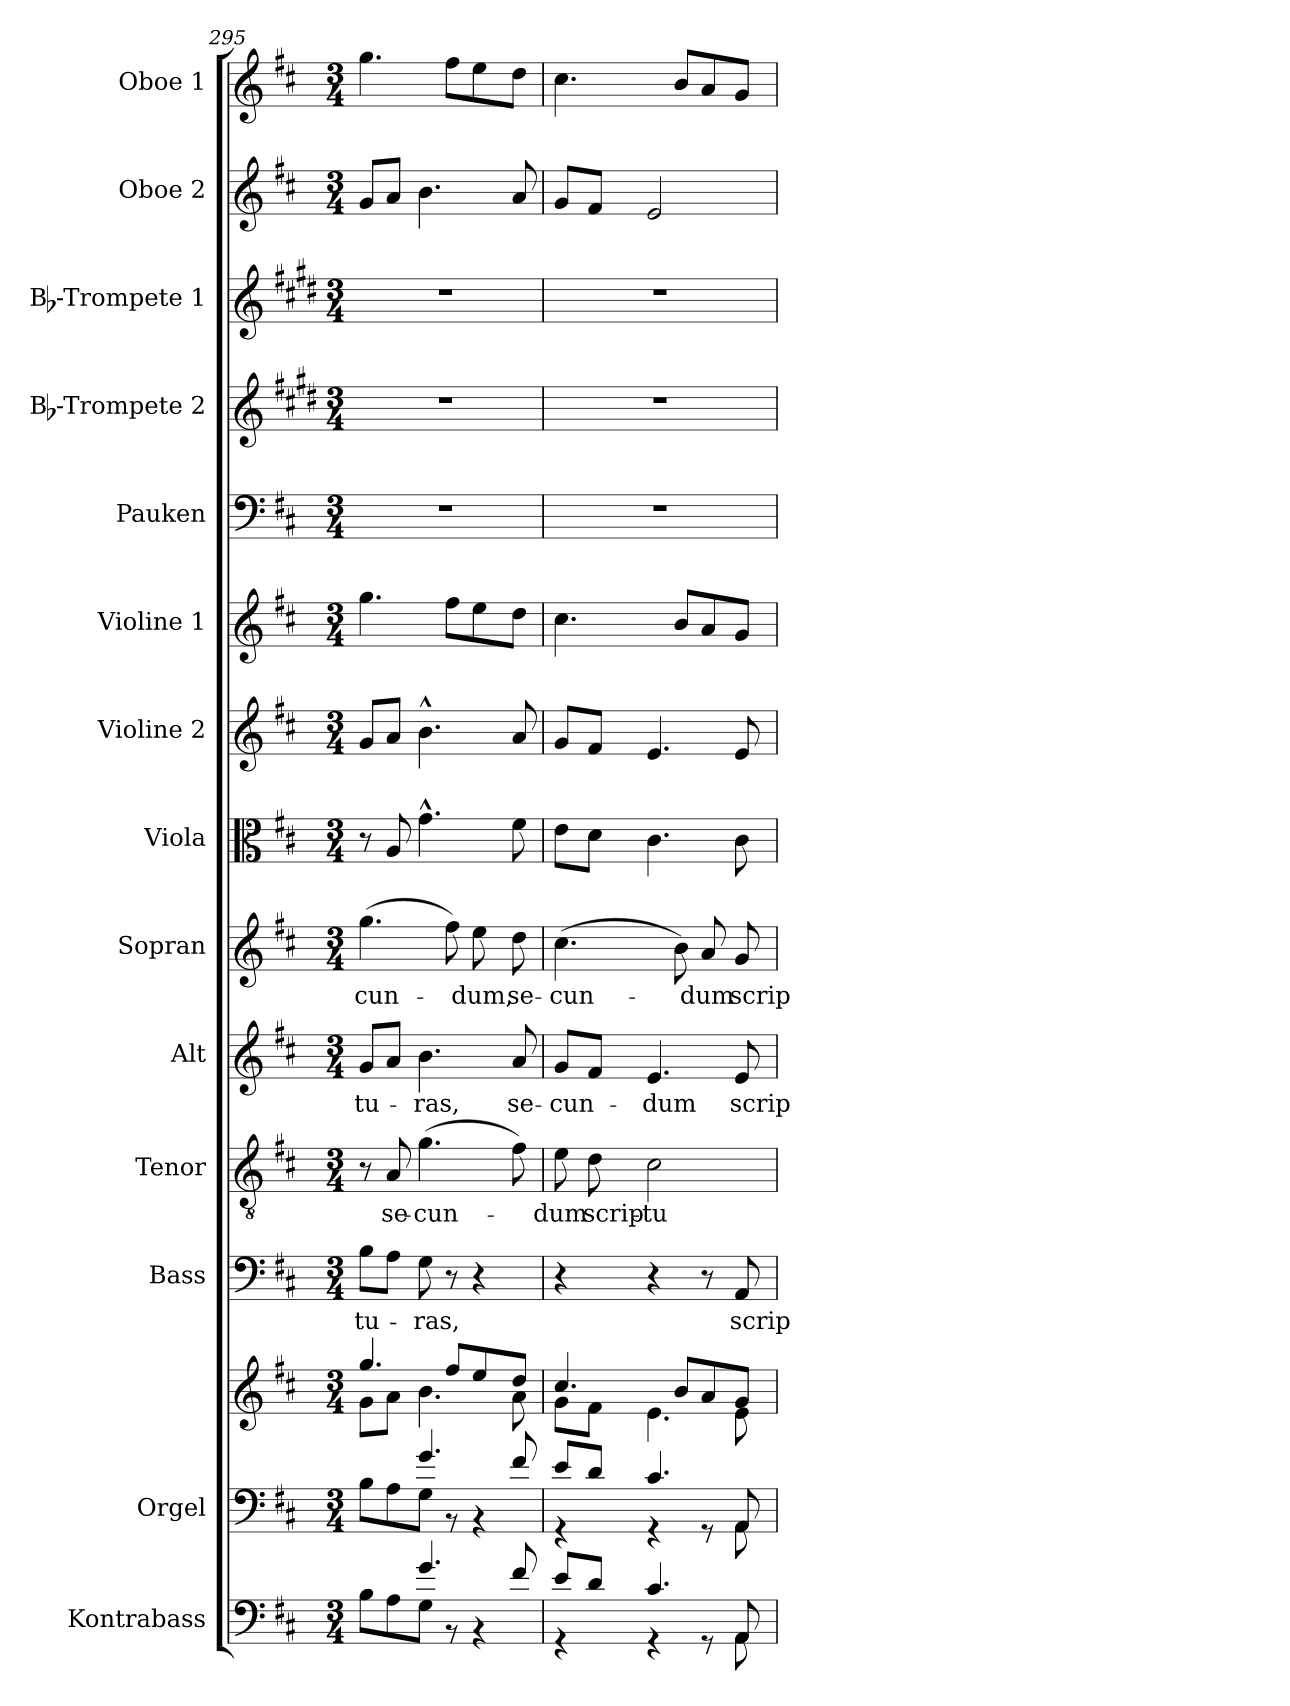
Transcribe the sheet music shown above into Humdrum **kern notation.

**kern	**kern	**kern	**kern	**text	**kern	**text	**kern	**text	**kern	**text	**kern	**kern	**kern	**kern	**kern	**kern	**kern	**kern
*part14	*part13	*part13	*part12	*part12	*part11	*part11	*part10	*part10	*part9	*part9	*part8	*part7	*part6	*part5	*part4	*part3	*part2	*part1
*staff15	*staff14	*staff13	*staff12	*staff12	*staff11	*staff11	*staff10	*staff10	*staff9	*staff9	*staff8	*staff7	*staff6	*staff5	*staff4	*staff3	*staff2	*staff1
*I"Kontrabass	*I"Orgel	*	*I"Bass	*	*I"Tenor	*	*I"Alt	*	*I"Sopran	*	*I"Viola	*I"Violine 2	*I"Violine 1	*I"Pauken	*I"Bb-Trompete 2	*I"Bb-Trompete 1	*I"Oboe 2	*I"Oboe 1
*I'Kb.	*I'Org.	*	*I'B.	*	*I'T.	*	*I'A.	*	*I'S.	*	*I'Vla.	*I'Vl. 2	*I'Vl. 1	*I'Pk.	*I'Bb Trp. 2	*I'Bb Trp. 1	*I'Ob. 2	*I'Ob. 1
*clefF4	*clefF4	*clefG2	*clefF4	*	*clefGv2	*	*clefG2	*	*clefG2	*	*clefC3	*clefG2	*clefG2	*clefF4	*clefG2	*clefG2	*clefG2	*clefG2
*ITrd7c12	*	*	*	*	*	*	*	*	*	*	*	*	*	*	*ITrd1c2	*ITrd1c2	*	*
*k[f#c#]	*k[f#c#]	*k[f#c#]	*k[f#c#]	*	*k[f#c#]	*	*k[f#c#]	*	*k[f#c#]	*	*k[f#c#]	*k[f#c#]	*k[f#c#]	*k[f#c#]	*k[f#c#]	*k[f#c#]	*k[f#c#]	*k[f#c#]
*D:	*D:	*D:	*D:	*	*D:	*	*D:	*	*D:	*	*D:	*D:	*D:	*D:	*D:	*D:	*D:	*D:
*M3/4	*M3/4	*M3/4	*M3/4	*	*M3/4	*	*M3/4	*	*M3/4	*	*M3/4	*M3/4	*M3/4	*M3/4	*M3/4	*M3/4	*M3/4	*M3/4
=295	=295	=295	=295	=295	=295	=295	=295	=295	=295	=295	=295	=295	=295	=295	=295	=295	=295	=295
*^	*^	*^	*	*	*	*	*	*	*	*	*	*	*	*	*	*	*	*
!	!	!	!	!	!	!	!LO:LY:b	!	!	!	!LO:LY:b	!	!LO:LY:b	!	!	!	!	!	!	!	!
4ryy	8BB\L	4ryy	8B\L	4.gg/	8g\L	8B\L	-tu-	8r	.	8g/L	-tu-	(>4.gg\	-cun-	8r	8g/L	4.gg\	2.r	2.r	2.r	8g/L	4.gg\
!	!	!	!	!	!	!	!	!	!LO:LY:b	!	!	!	!	!	!	!	!	!	!	!	!
.	8AA\	.	8A\	.	8a\J	8A\J	.	8A/	se-	8a/J	.	.	.	8A/	8a/J	.	.	.	.	8a/J	.
!	!	!	!	!	!	!	!LO:LY:b	!	!LO:LY:b	!	!LO:LY:b	!	!	!	!	!	!	!	!	!	!
4.G/	8GG\J	4.g/	8G\J	.	4.b\	8G\	-ras,	(>4.g\	-cun-	4.b\	-ras,	.	.	4.g^^>\	4.b^^>\	.	.	.	.	4.b\	.
.	8r	.	8r	8ff#/L	.	8r	.	.	.	.	.	8ff#\)	.	.	.	8ff#\L	.	.	.	.	8ff#\L
!	!	!	!	!	!	!	!	!	!	!	!	!	!LO:LY:b	!	!	!	!	!	!	!	!
.	4r	.	4r	8ee/	.	4r	.	.	.	.	.	8ee\	-dum,	.	.	8ee\	.	.	.	.	8ee\
!	!	!	!	!	!	!	!	!	!	!	!LO:LY:b	!	!LO:LY:b	!	!	!	!	!	!	!	!
8F#/	.	8f#/	.	8dd/J	8a\	.	.	8f#\)	.	8a/	se-	8dd\	se-	8f#\	8a/	8dd\J	.	.	.	8a/	8dd\J
=296	=296	=296	=296	=296	=296	=296	=296	=296	=296	=296	=296	=296	=296	=296	=296	=296	=296	=296	=296	=296	=296
!	!	!	!	!	!	!	!	!	!LO:LY:b	!	!LO:LY:b	!	!LO:LY:b	!	!	!	!	!	!	!	!
8E/L	4r	8e/L	4r	4.cc#/	8g\L	4r	.	8e\	-dum	8g/L	-cun-	(>4.cc#\	-cun-	8e\L	8g/L	4.cc#\	2.r	2.r	2.r	8g/L	4.cc#\
!	!	!	!	!	!	!	!	!	!LO:LY:b	!	!	!	!	!	!	!	!	!	!	!	!
8D/J	.	8d/J	.	.	8f#\J	.	.	8d\	scrip-	8f#/J	.	.	.	8d\J	8f#/J	.	.	.	.	8f#/J	.
!	!	!	!	!	!	!	!	!	!LO:LY:b	!	!LO:LY:b	!	!	!	!	!	!	!	!	!	!
4.C#/	4r	4.c#/	4r	.	4.e\	4r	.	2c#\	-tu-	4.e/	-dum	.	.	4.c#\	4.e/	.	.	.	.	2e/	.
.	.	.	.	8b/L	.	.	.	.	.	.	.	8b\)	.	.	.	8b/L	.	.	.	.	8b/L
!	!	!	!	!	!	!	!	!	!	!	!	!	!LO:LY:b	!	!	!	!	!	!	!	!
.	8r	.	8r	8a/	.	8r	.	.	.	.	.	8a/	-dum	.	.	8a/	.	.	.	.	8a/
!	!	!	!	!	!	!	!LO:LY:b	!	!	!	!LO:LY:b	!	!LO:LY:b	!	!	!	!	!	!	!	!
8AAA/	8AAA\	8AA/	8AA\	8g/J	8e\	8AA/	scrip-	.	.	8e/	scrip-	8g/	scrip-	8c#\	8e/	8g/J	.	.	.	.	8g/J
*v	*v	*	*	*	*	*	*	*	*	*	*	*	*	*	*	*	*	*	*	*	*
*	*v	*v	*	*	*	*	*	*	*	*	*	*	*	*	*	*	*	*	*	*
*	*	*v	*v	*	*	*	*	*	*	*	*	*	*	*	*	*	*	*	*
=	=	=	=	=	=	=	=	=	=	=	=	=	=	=	=	=	=	=
*-	*-	*-	*-	*-	*-	*-	*-	*-	*-	*-	*-	*-	*-	*-	*-	*-	*-	*-
